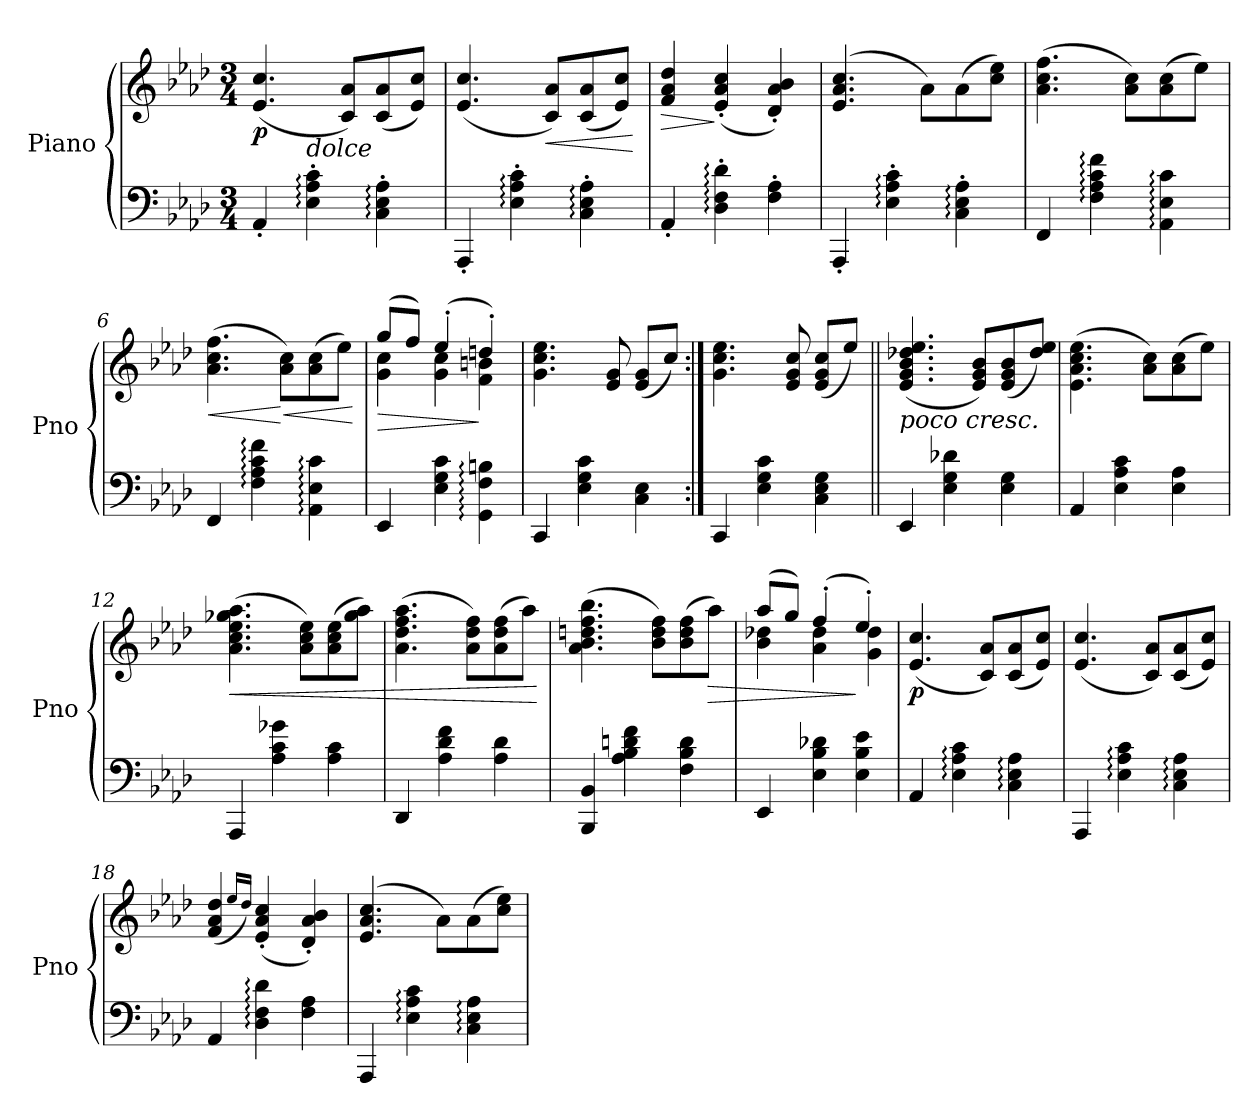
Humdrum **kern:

**kern	**kern	**dynam
*part1	*part1	*part1
*staff2	*staff1	*staff1/2
*I"Piano	*	*
*I'Pno	*	*
*clefF4	*clefG2	*
*k[b-e-a-d-]	*k[b-e-a-d-]	*
*M3/4	*M3/4	*
=1	=1	=1
!	!	!LO:DY:b
4AA-'/	(<4.e-/ 4.cc/	p
!LO:TX:a:i:t=dolce	!	!
4E-\:' 4A-\:' 4c\:'	.	.
.	8c/ 8a-/L)	.
4C\:' 4E-\:' 4A-\:'	(<8c/ 8a-/	.
.	8e-/ 8cc/J)	.
=2	=2	=2
4AAA-'/	(<4.e-/ 4.cc/	.
4E-\:' 4A-\:' 4c\:'	.	.
!	!	!LO:HP:b
.	8c/ 8a-/L)	<
4C\:' 4E-\:' 4A-\:'	(<8c/ 8a-/	.
.	8e-/ 8cc/J)	.
.	.	[
=3	=3	=3
!	!	!LO:HP:b
4AA-'/	4f/ 4a-/ 4dd-/	>
4D-\:' 4F\:' 4d-\:'	(<4e-/' 4a-/' 4cc/'	]
4F\' 4A-\'	4d-/' 4a-/' 4b-/')	.
=4	=4	=4
4AAA-'/	(>4.e-/ 4.a-/ 4.cc/	.
4E-\:' 4A-\:' 4c\:'	.	.
.	8a-\L)	.
4C\:' 4E-\:' 4A-\:'	(>8a-\	.
.	8cc\ 8ee-\J)	.
=5	=5	=5
4FF/	(>4.a-\ 4.cc\ 4.ff\	.
4F\: 4A-\: 4c\: 4f\:	.	.
.	8a-\ 8cc\L)	.
4AA-\: 4E-\: 4c\:	(>8a-\ 8cc\	.
.	8ee-\J)	.
=6	=6	=6
!	!	!LO:HP:b
4FF/	(>4.a-\ 4.cc\ 4.ff\	<
4F\: 4A-\: 4c\: 4f\:	.	.
!	!	!LO:HP:n=1:b
.	8a-\ 8cc\L)	[ <
4AA-\: 4E-\: 4c\:	(>8a-\ 8cc\	.
.	8ee-\J)	.
.	.	[
=7	=7	=7
!	!	!LO:HP:b
*	*^	*
4EE-/	(>8gg/L	4g\ 4cc\	>
.	8ff/J)	.	.
4E-\ 4G\ 4c\	(>4ee-'/	4g\ 4cc\	.
4GG\: 4F\: 4Bn\:	4ddn'/)	4f\ 4bn\	]
*	*v	*v	*
=8	=8	=8
4CC/	4.g\ 4.cc\ 4.ee-\	.
4E-\ 4G\ 4c\	.	.
.	8e-/ 8g/	.
4C\ 4E-\	(<8e-/ 8g/L	.
.	8cc/J)	.
=9:|!	=9:|!	=9:|!
4CC/	4.g\ 4.cc\ 4.ee-\	.
4E-\ 4G\ 4c\	.	.
.	8e-/ 8g/ 8cc/	.
4C\ 4E-\ 4G\	(<8e-/ 8g/ 8cc/L	.
.	8ee-/J)	.
=10||	=10||	=10||
!LO:TX:a:i:t=poco cresc.	!	!
4EE-/	(>4.e-/ 4.g/ 4.b-/ 4.dd-X/ 4.ee-/	.
4E-\ 4G\ 4d-X\	.	.
.	8e-/ 8g/ 8b-/L)	.
4E-\ 4G\	(<8e-/ 8g/ 8b-/	.
.	8dd-/ 8ee-/J)	.
=11	=11	=11
4AA-/	(>4.e-\ 4.a-\ 4.cc\ 4.ee-\	.
4E-\ 4A-\ 4c\	.	.
.	8a-\ 8cc\L)	.
4E-\ 4A-\	(>8a-\ 8cc\	.
.	8ee-\J)	.
=12	=12	=12
!	!	!LO:HP:b
4AAA-/	(>4.a-\ 4.cc\ 4.ee-\ 4.gg-X\ 4.aa-\	<
4A-\ 4c\ 4g-X\	.	.
.	8a-\ 8cc\ 8ee-\L)	.
4A-\ 4c\	(>8a-\ 8cc\ 8ee-\	.
.	8gg-\ 8aa-\J)	.
=13	=13	=13
4DD-/	(>4.a-\ 4.dd-\ 4.ff\ 4.aa-\	.
4A-\ 4d-\ 4f\	.	.
.	8a-\ 8dd-\ 8ff\L)	.
4A-\ 4d-\	(>8a-\ 8dd-\ 8ff\	.
.	8aa-\J)	.
.	.	[
=14	=14	=14
4BBB-/ 4BB-/	(>4.a-\ 4.b-\ 4.ddn\ 4.ff\ 4.bb-\	.
4A-\ 4B-\ 4dn\ 4f\	.	.
.	8b-\ 8dd\ 8ff\L)	.
4F\ 4B-\ 4d\	(>8b-\ 8dd\ 8ff\	.
!	!	!LO:HP:b
.	8aa-\J)	>
=15	=15	=15
*	*^	*
4EE-/	(>8aa-/L	4b-\ 4dd-X\	.
.	8gg/J)	.	.
4E-\ 4B-\ 4d-X\	(>4ff'/	4a-\ 4dd-\	.
4E-\ 4B-\ 4e-\	4ee-'/)	4g\ 4dd-\	]
=16	=16	=16	=16
!	!	!	!LO:DY:b
*	*v	*v	*
4AA-/	(<4.e-/ 4.cc/	p
4E-\: 4A-\: 4c\:	.	.
.	8c/ 8a-/L)	.
4C\: 4E-\: 4A-\:	(<8c/ 8a-/	.
.	8e-/ 8cc/J)	.
=17	=17	=17
4AAA-/	(<4.e-/ 4.cc/	.
4E-\: 4A-\: 4c\:	.	.
.	8c/ 8a-/L)	.
4C\: 4E-\: 4A-\:	(<8c/ 8a-/	.
.	8e-/ 8cc/J)	.
=18	=18	=18
4AA-/	(>4f/ 4a-/ 4dd-/	.
.	16qee-/LL	.
.	16qdd-/JJ)	.
4D-\: 4F\: 4d-\:	(<4e-/' 4a-/' 4cc/'	.
4F\ 4A-\	4d-/' 4a-/' 4b-/')	.
=19	=19	=19
4AAA-/	(>4.e-/ 4.a-/ 4.cc/	.
4E-\: 4A-\: 4c\:	.	.
.	8a-\L)	.
4C\: 4E-\: 4A-\:	(>8a-\	.
.	8cc\ 8ee-\J)	.
=	=	=
*-	*-	*-
